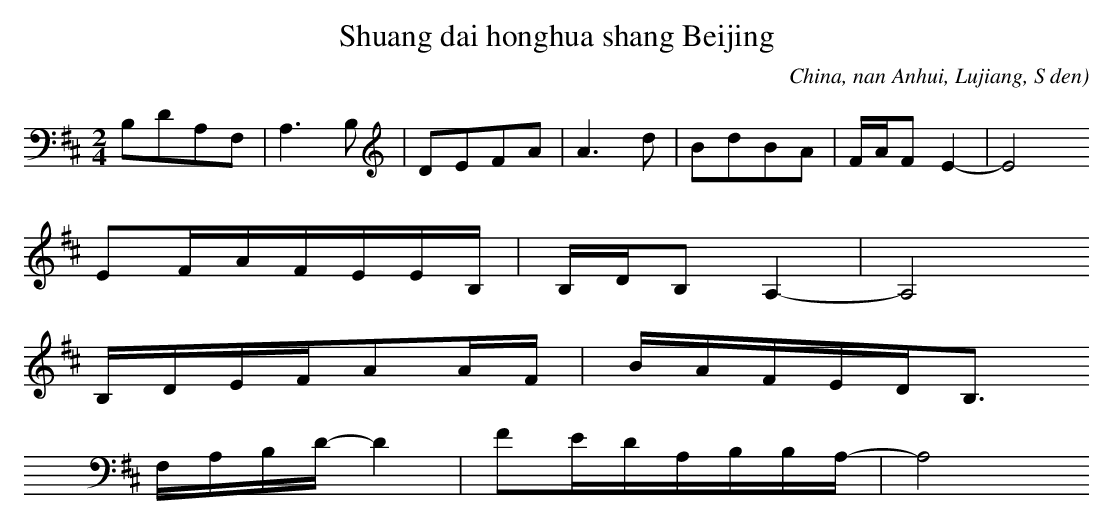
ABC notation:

X:1
T: Shuang dai honghua shang Beijing
O: China, nan Anhui, Lujiang, Sden)
M: 2/4
L: 1/16
K: D
B,2D2A,2F,2 | A,6B,2 | D2E2F2A2 | A6d2 | B2d2B2A2 | FAF2E4- | E8
E2FAFEEB, | B,DB,2A,4- | A,8
B,DEFA2AF | BAFEDB,3
F,A,B,D-D4 | F2EDA,B,B,A,- | A,8
